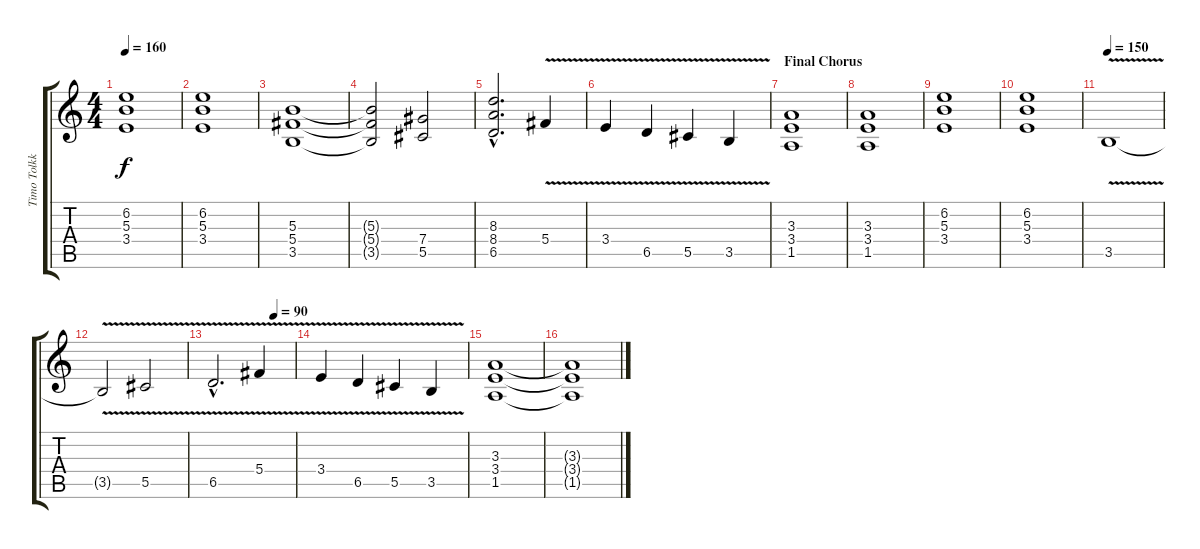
\track ("Timo Tolkki / Solo" "Timo Tolkk") {instrument distortionguitar}
\staff {score tabs}
\tuning (Eb4 Bb3 Gb3 Db3 Ab2 Eb2) {hide}
\ts (4 4)
\tempo 160
\clef g2
\ks c
(6.2 5.3 3.4).1{dy f} |
(6.2 5.3 3.4).1 |
(5.3 5.4 3.5).1 |
(5.3{t} 5.4{t} 3.5{t}).2 (7.4 5.5).2 |
(8.3{hac} 8.4{hac} 6.5{hac}).2{d} 5.4{v}.4 |
3.4{v}.4 6.5{v}.4 5.5{v}.4 3.5{v}.4 |
\section ("" "Final Chorus")
(3.3 3.4 1.5).1 |
(3.3 3.4 1.5).1 |
(6.2 5.3 3.4).1 |
(6.2 5.3 3.4).1 |
\tempo 150
3.5{v}.1 |
3.5{v t}.2 5.5{v}.2 |
\tempo (90 0.75)
6.5{v hac}.2{d} 5.4{v}.4 |
3.4{v}.4 6.5{v}.4 5.5{v}.4 3.5{v}.4 |
(3.3 3.4 1.5).1 |
(3.3{t} 3.4{t} 1.5{t}).1
